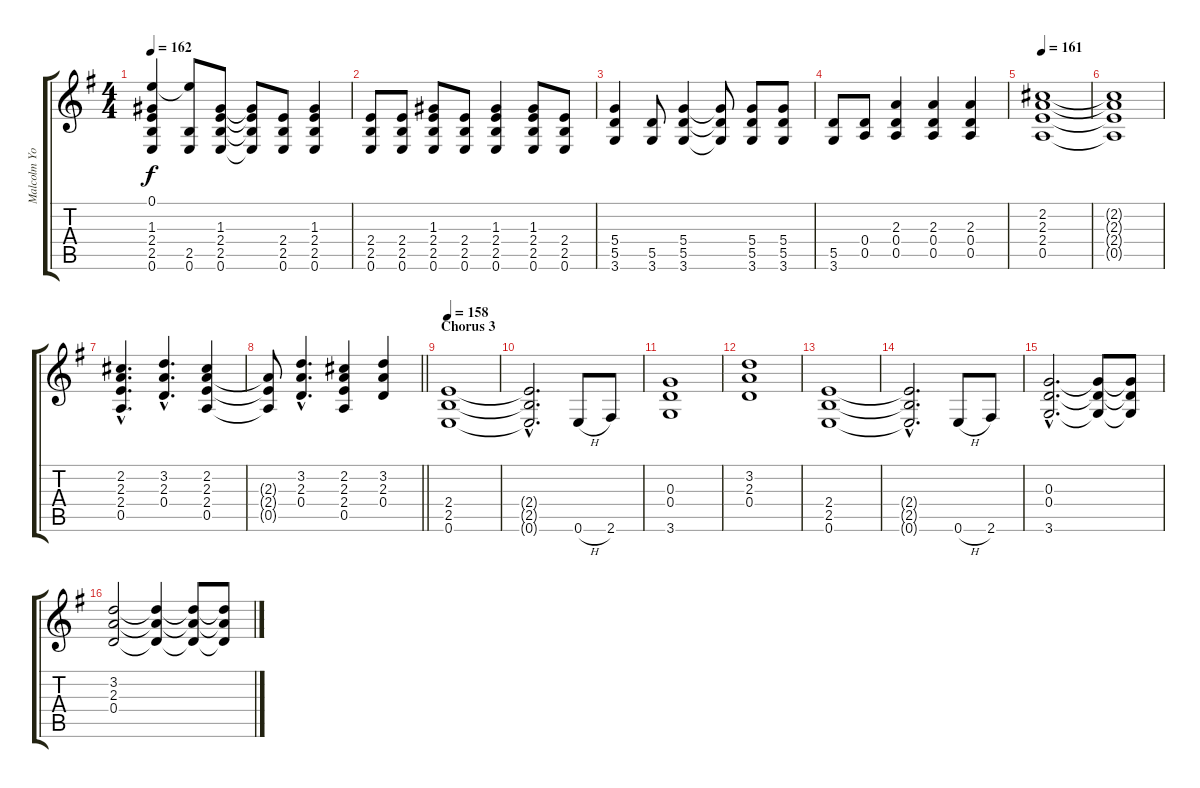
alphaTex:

\track ("Malcolm Young" "Malcolm Yo") {instrument overdrivenguitar}
\staff {score tabs}
\tuning (E4 B3 G3 D3 A2 E2) {hide}
\ts (4 4)
\tempo 162
\clef g2
\ks g
(0.1 1.3 2.4 2.5 0.6).4{dy f} (0.1{t} 2.5 0.6).8 (1.3 2.4 2.5 0.6).8 (1.3{t} 2.4{t} 2.5{t} 0.6{t}).8 (2.4 2.5 0.6).8 (1.3 2.4 2.5 0.6).4 |
(2.4 2.5 0.6).8 (2.4 2.5 0.6).8 (1.3 2.4 2.5 0.6).8 (2.4 2.5 0.6).8 (1.3 2.4 2.5 0.6).4 (1.3 2.4 2.5 0.6).8 (2.4 2.5 0.6).8 |
(5.4 5.5 3.6).4 (5.5 3.6).8 (5.4 5.5 3.6).4 (5.4{t} 5.5{t} 3.6{t}).8 (5.4 5.5 3.6).8 (5.4 5.5 3.6).8 |
(5.5 3.6).8 (0.4 0.5).8 (2.3 0.4 0.5).4 (2.3 0.4 0.5).4 (2.3 0.4 0.5).4 |
\tempo 161
(2.2 2.3 2.4 0.5).1 |
(2.2{t} 2.3{t} 2.4{t} 0.5{t}).1 |
(2.2{hac} 2.3{hac} 2.4{hac} 0.5{hac}).4{d} (3.2{hac} 2.3{hac} 0.4{hac}).4{d} (2.2 2.3 2.4 0.5).4 |
\barLineRight lightlight
(2.3{t} 2.4{t} 0.5{t}).8 (3.2{hac} 2.3{hac} 0.4{hac}).4{d} (2.2 2.3 2.4 0.5).4 (3.2 2.3 0.4).4 |
\section ("" "Chorus 3")
\tempo 158
(2.4 2.5 0.6).1 |
(2.4{hac t} 2.5{hac t} 0.6{hac t}).2{d} 0.6{h}.8 2.6.8 |
(0.3 0.4 3.6).1 |
(3.2 2.3 0.4).1 |
(2.4 2.5 0.6).1 |
(2.4{hac t} 2.5{hac t} 0.6{hac t}).2{d} 0.6{h}.8 2.6.8 |
(0.3{hac} 0.4{hac} 3.6{hac}).2{d} (0.3{t} 0.4{t} 3.6{t}).8 (0.3{t} 0.4{t} 3.6{t}).8 |
(3.2 2.3 0.4).2 (3.2{t} 2.3{t} 0.4{t}).4 (3.2{t} 2.3{t} 0.4{t}).8 (3.2{t} 2.3{t} 0.4{t}).8
